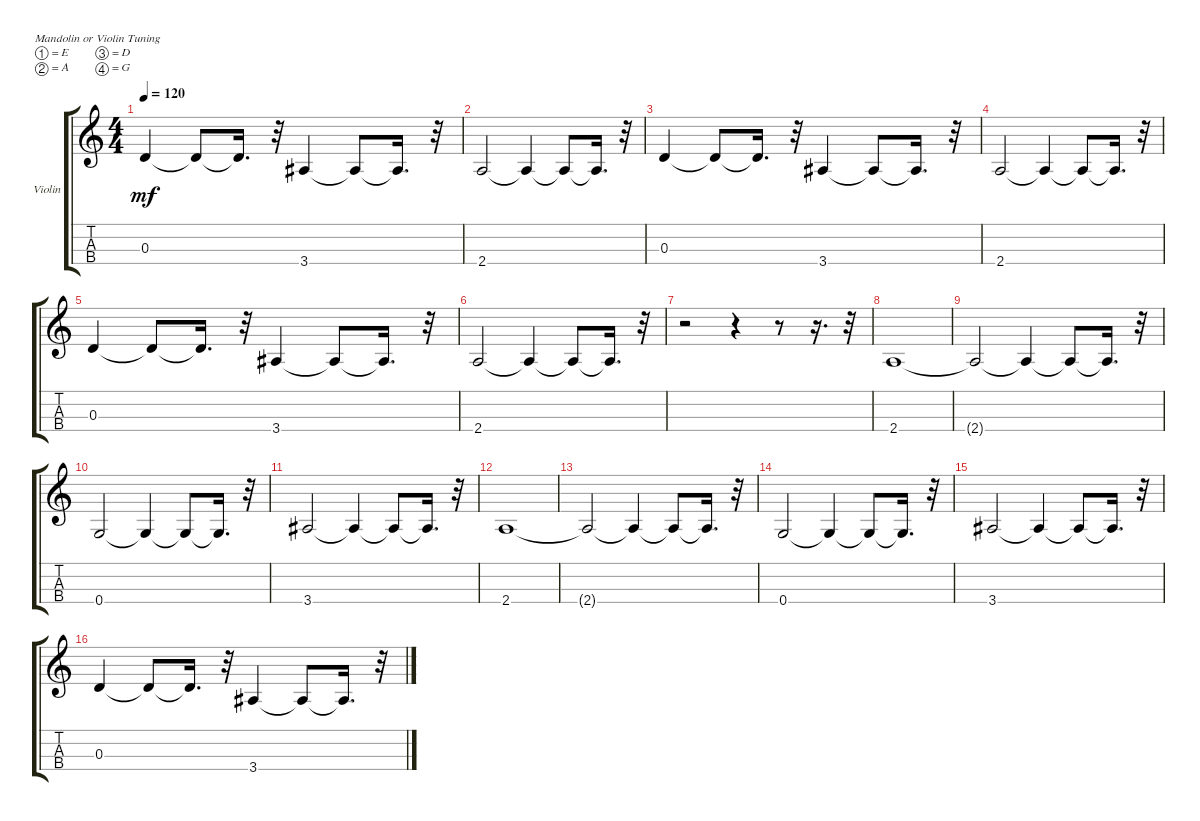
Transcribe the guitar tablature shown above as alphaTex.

\bracketExtendMode groupsimilarinstruments
\firstSystemTrackNameOrientation horizontal
\otherSystemsTrackNameOrientation horizontal
\track ("" "Violin") {instrument violin}
\staff {score tabs}
\tuning (E5 A4 D4 G3)
\ts (4 4)
\tempo 120
\clef g2
\ks c
0.3.4{dy mf} 0.3{t}.8 0.3{t}.16{d} r.32 3.4.4 3.4{t}.8 3.4{t}.16{d} r.32 |
2.4.2 2.4{t}.4 2.4{t}.8 2.4{t}.16{d} r.32 |
0.3.4 0.3{t}.8 0.3{t}.16{d} r.32 3.4.4 3.4{t}.8 3.4{t}.16{d} r.32 |
2.4.2 2.4{t}.4 2.4{t}.8 2.4{t}.16{d} r.32 |
0.3.4 0.3{t}.8 0.3{t}.16{d} r.32 3.4.4 3.4{t}.8 3.4{t}.16{d} r.32 |
2.4.2 2.4{t}.4 2.4{t}.8 2.4{t}.16{d} r.32 |
r.2 r.4 r.8 r.16{d} r.32 |
2.4.1 |
2.4{t}.2 2.4{t}.4 2.4{t}.8 2.4{t}.16{d} r.32 |
0.4.2 0.4{t}.4 0.4{t}.8 0.4{t}.16{d} r.32 |
3.4.2 3.4{t}.4 3.4{t}.8 3.4{t}.16{d} r.32 |
2.4.1 |
2.4{t}.2 2.4{t}.4 2.4{t}.8 2.4{t}.16{d} r.32 |
0.4.2 0.4{t}.4 0.4{t}.8 0.4{t}.16{d} r.32 |
3.4.2 3.4{t}.4 3.4{t}.8 3.4{t}.16{d} r.32 |
0.3.4 0.3{t}.8 0.3{t}.16{d} r.32 3.4.4 3.4{t}.8 3.4{t}.16{d} r.32
